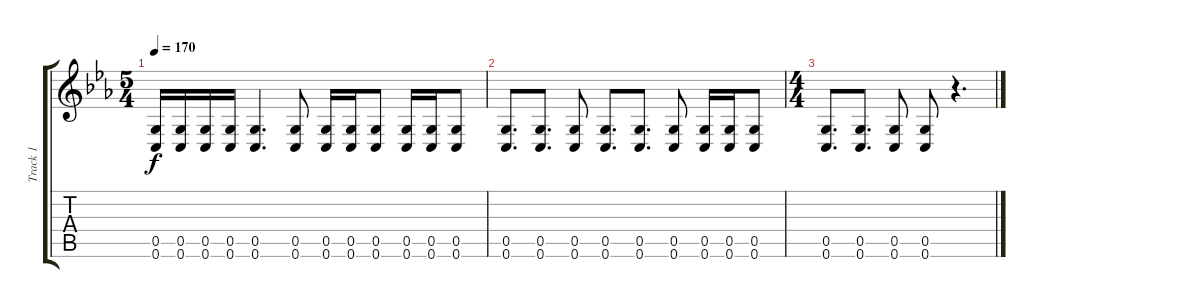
\track ("Track 1" "Track 1") {instrument distortionguitar}
\staff {score tabs}
\tuning (D4 A3 F3 C3 G2 C2) {hide}
\ts (5 4)
\tempo 170
\clef g2
\ks cminor
(0.5 0.6).16{dy f} (0.5 0.6).16 (0.5 0.6).16 (0.5 0.6).16 (0.5 0.6).4{d} (0.5 0.6).8 (0.5 0.6).16 (0.5 0.6).16 (0.5 0.6).8 (0.5 0.6).16 (0.5 0.6).16 (0.5 0.6).8 |
(0.5 0.6).8{d} (0.5 0.6).8{d} (0.5 0.6).8 (0.5 0.6).8{d} (0.5 0.6).8{d} (0.5 0.6).8 (0.5 0.6).16 (0.5 0.6).16 (0.5 0.6).8 |
\ts (4 4)
(0.5 0.6).8{d} (0.5 0.6).8{d} (0.5 0.6).8 (0.5 0.6).8 r.4{d}
